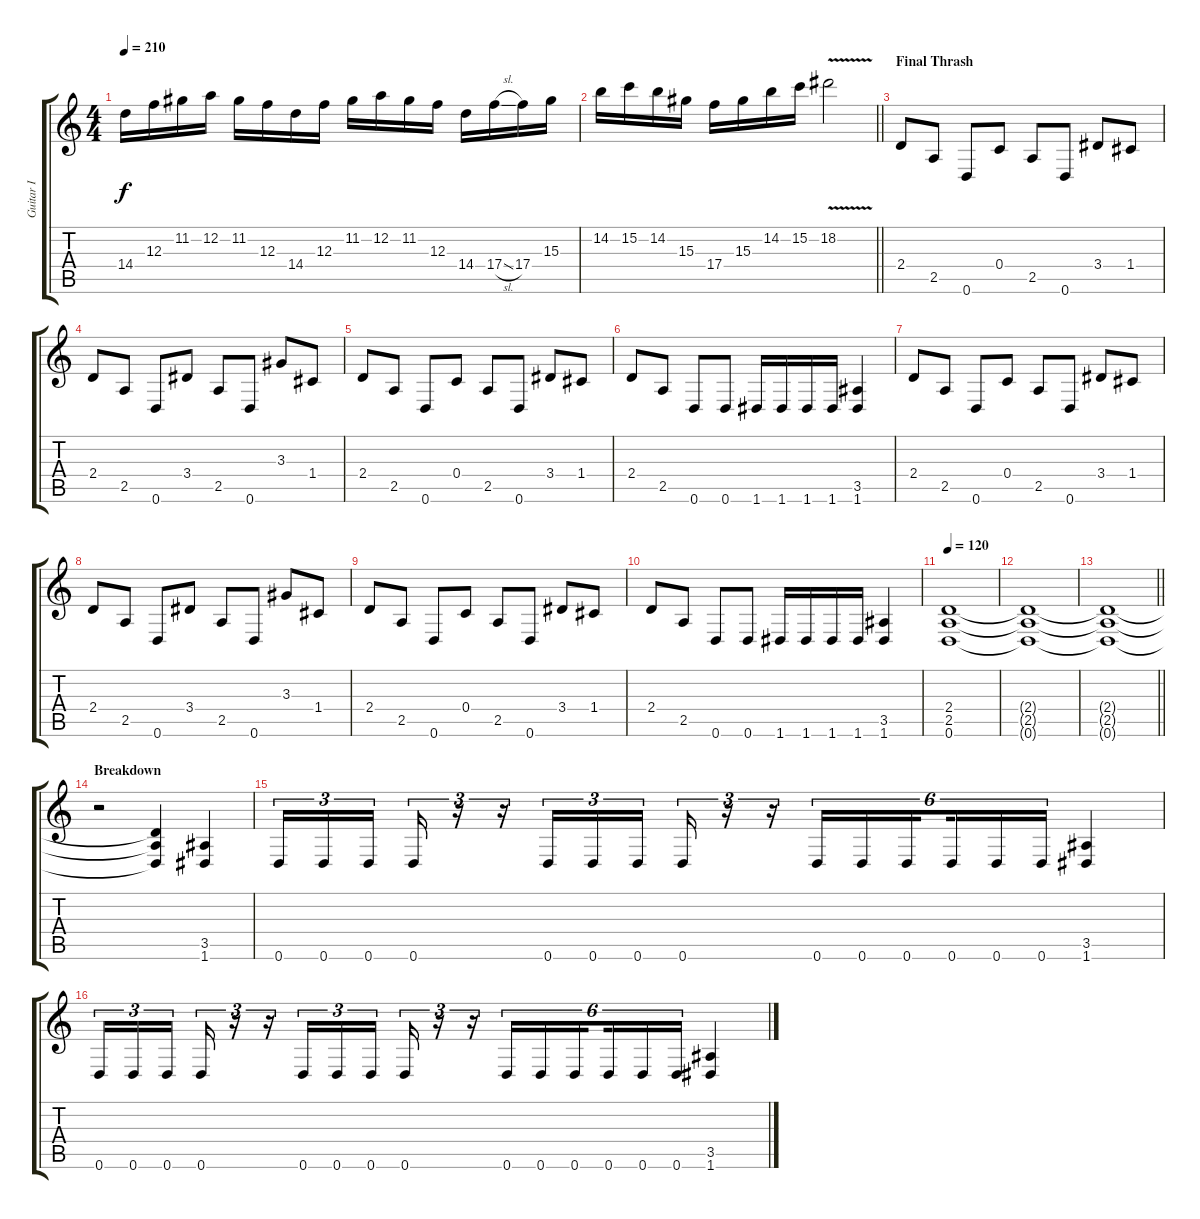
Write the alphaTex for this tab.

\track ("Guitar I" "Guitar I") {instrument distortionguitar}
\staff {score tabs}
\tuning (D4 A3 F3 C3 G2 D2) {hide}
\ts (4 4)
\tempo 210
\clef g2
\ks c
14.4.16{dy f} 12.3.16 11.2.16 12.2.16 11.2.16 12.3.16 14.4.16 12.3.16 11.2.16 12.2.16 11.2.16 12.3.16 14.4.16 17.4{sl}.16 17.4.16 15.3.16 |
\barLineRight lightlight
14.2.16 15.2.16 14.2.16 15.3.16 17.4.16 15.3.16 14.2.16 15.2.16 18.2{v}.2 |
\section ("" "Final Thrash")
2.4.8 2.5.8 0.6.8 0.4.8 2.5.8 0.6.8 3.4.8 1.4.8 |
2.4.8 2.5.8 0.6.8 3.4.8 2.5.8 0.6.8 3.3.8 1.4.8 |
2.4.8 2.5.8 0.6.8 0.4.8 2.5.8 0.6.8 3.4.8 1.4.8 |
2.4.8 2.5.8 0.6.8 0.6.8 1.6.16 1.6.16 1.6.16 1.6.16 (3.5 1.6).4 |
2.4.8 2.5.8 0.6.8 0.4.8 2.5.8 0.6.8 3.4.8 1.4.8 |
2.4.8 2.5.8 0.6.8 3.4.8 2.5.8 0.6.8 3.3.8 1.4.8 |
2.4.8 2.5.8 0.6.8 0.4.8 2.5.8 0.6.8 3.4.8 1.4.8 |
2.4.8 2.5.8 0.6.8 0.6.8 1.6.16 1.6.16 1.6.16 1.6.16 (3.5 1.6).4 |
\tempo 120
(2.4 2.5 0.6).1 |
(2.4{t} 2.5{t} 0.6{t}).1 |
\barLineRight lightlight
(2.4{t} 2.5{t} 0.6{t}).1 |
\section ("" "Breakdown")
r.2 (2.4{t} 2.5{t} 0.6{t}).4 (3.5 1.6).4 |
0.6.16{tu (3 2)} 0.6.16{tu (3 2)} 0.6.16{tu (3 2) beam splitsecondary} 0.6.16{tu (3 2)} r.16{tu (3 2)} r.16{tu (3 2)} 0.6.16{tu (3 2)} 0.6.16{tu (3 2)} 0.6.16{tu (3 2) beam splitsecondary} 0.6.16{tu (3 2)} r.16{tu (3 2)} r.16{tu (3 2)} 0.6.16{tu (6 4)} 0.6.16{tu (6 4)} 0.6.16{tu (6 4) beam splitsecondary} 0.6.16{tu (6 4)} 0.6.16{tu (6 4)} 0.6.16{tu (6 4)} (3.5 1.6).4 |
0.6.16{tu (3 2)} 0.6.16{tu (3 2)} 0.6.16{tu (3 2) beam splitsecondary} 0.6.16{tu (3 2)} r.16{tu (3 2)} r.16{tu (3 2)} 0.6.16{tu (3 2)} 0.6.16{tu (3 2)} 0.6.16{tu (3 2) beam splitsecondary} 0.6.16{tu (3 2)} r.16{tu (3 2)} r.16{tu (3 2)} 0.6.16{tu (6 4)} 0.6.16{tu (6 4)} 0.6.16{tu (6 4) beam splitsecondary} 0.6.16{tu (6 4)} 0.6.16{tu (6 4)} 0.6.16{tu (6 4)} (3.5 1.6).4
